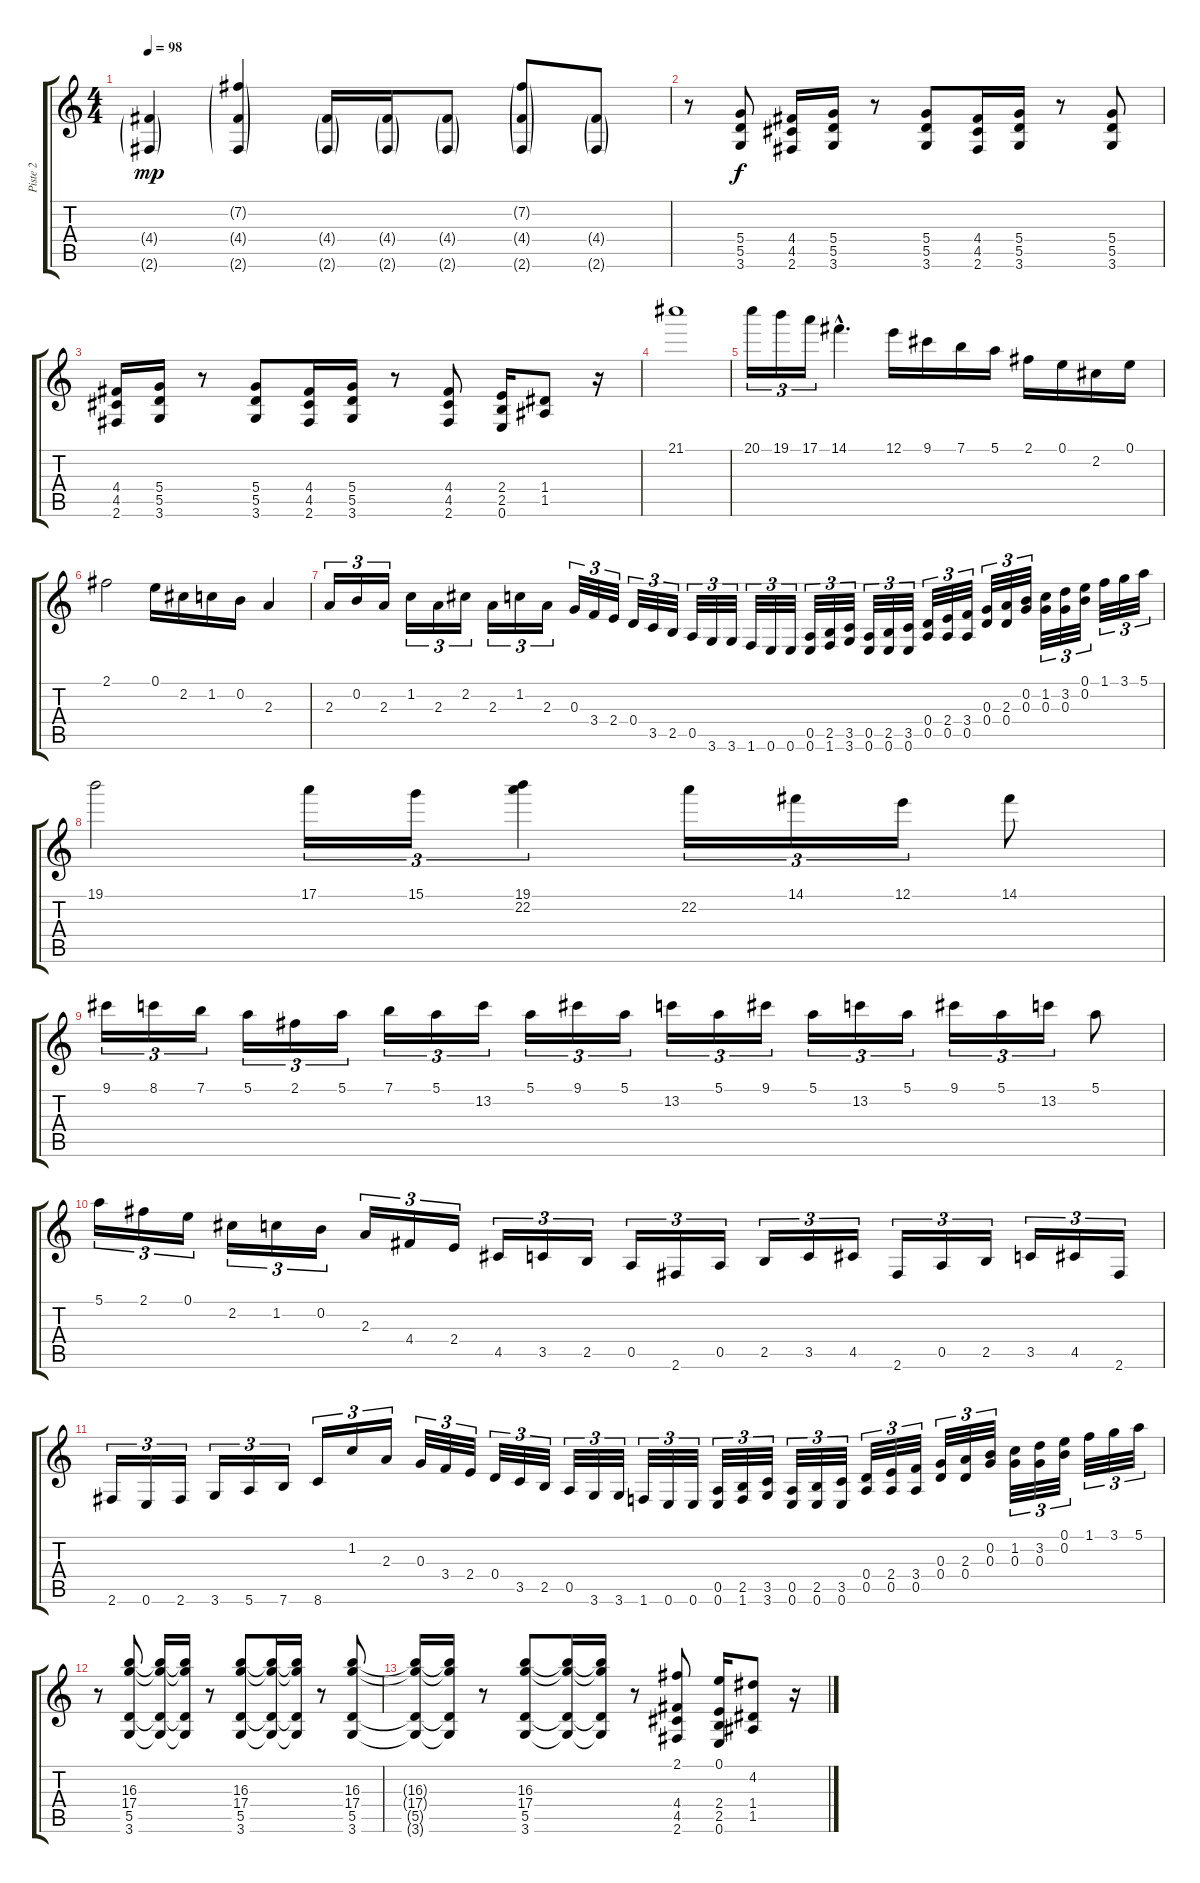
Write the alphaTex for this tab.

\track ("Piste 2" "Piste 2") {instrument rockorgan}
\staff {score tabs}
\tuning (E5 B4 G4 D4 A3 E3) {hide}
\ts (4 4)
\tempo 98
\clef g2
\ks c
(4.4{g} 2.6{g}).4{dy mp} (7.2{g} 4.4{g} 2.6{g}).4 (4.4{g} 2.6{g}).16 (4.4{g} 2.6{g}).16 (4.4{g} 2.6{g}).8 (7.2{g} 4.4{g} 2.6{g}).8 (4.4{g} 2.6{g}).8 |
r.8 (5.4 5.5 3.6).8{dy f} (4.4 4.5 2.6).16 (5.4 5.5 3.6).16 r.8 (5.4 5.5 3.6).8 (4.4 4.5 2.6).16 (5.4 5.5 3.6).16 r.8 (5.4 5.5 3.6).8 |
(4.4 4.5 2.6).16 (5.4 5.5 3.6).16 r.8 (5.4 5.5 3.6).8 (4.4 4.5 2.6).16 (5.4 5.5 3.6).16 r.8 (4.4 4.5 2.6).8 (2.4 2.5 0.6).16 (1.4 1.5).8 r.16 |
21.1.1 |
20.1.16{tu (3 2)} 19.1.16{tu (3 2)} 17.1.16{tu (3 2)} 14.1{hac}.4{d} 12.1.16 9.1.16 7.1.16 5.1.16 2.1.16 0.1.16 2.2.16 0.1.16 |
2.1.2 0.1.16 2.2.16 1.2.16 0.2.16 2.3.4 |
2.3.16{tu (3 2)} 0.2.16{tu (3 2)} 2.3.16{tu (3 2)} 1.2.16{tu (3 2)} 2.3.16{tu (3 2)} 2.2.16{tu (3 2)} 2.3.16{tu (3 2)} 1.2.16{tu (3 2)} 2.3.16{tu (3 2)} 0.3.32{tu (3 2)} 3.4.32{tu (3 2)} 2.4.32{tu (3 2)} 0.4.32{tu (3 2)} 3.5.32{tu (3 2)} 2.5.32{tu (3 2)} 0.5.32{tu (3 2)} 3.6.32{tu (3 2)} 3.6.32{tu (3 2)} 1.6.32{tu (3 2)} 0.6.32{tu (3 2)} 0.6.32{tu (3 2)} (0.5 0.6).32{tu (3 2)} (2.5 1.6).32{tu (3 2)} (3.5 3.6).32{tu (3 2)} (0.5 0.6).32{tu (3 2)} (2.5 0.6).32{tu (3 2)} (3.5 0.6).32{tu (3 2)} (0.4 0.5).32{tu (3 2)} (2.4 0.5).32{tu (3 2)} (3.4 0.5).32{tu (3 2)} (0.3 0.4).32{tu (3 2)} (2.3 0.4).32{tu (3 2)} (0.2 0.3).32{tu (3 2)} (1.2 0.3).32{tu (3 2)} (3.2 0.3).32{tu (3 2)} (0.1 0.2).32{tu (3 2)} 1.1.32{tu (3 2)} 3.1.32{tu (3 2)} 5.1.32{tu (3 2)} |
19.1.2 17.1.16{tu (3 2)} 15.1.16{tu (3 2)} (19.1 22.2).4{tu (3 2)} 22.2.16{tu (3 2)} 14.1.16{tu (3 2)} 12.1.16{tu (3 2)} 14.1.8 |
9.1.16{tu (3 2)} 8.1.16{tu (3 2)} 7.1.16{tu (3 2)} 5.1.16{tu (3 2)} 2.1.16{tu (3 2)} 5.1.16{tu (3 2)} 7.1.16{tu (3 2)} 5.1.16{tu (3 2)} 13.2.16{tu (3 2)} 5.1.16{tu (3 2)} 9.1.16{tu (3 2)} 5.1.16{tu (3 2)} 13.2.16{tu (3 2)} 5.1.16{tu (3 2)} 9.1.16{tu (3 2)} 5.1.16{tu (3 2)} 13.2.16{tu (3 2)} 5.1.16{tu (3 2)} 9.1.16{tu (3 2)} 5.1.16{tu (3 2)} 13.2.16{tu (3 2)} 5.1.8 |
5.1.16{tu (3 2)} 2.1.16{tu (3 2)} 0.1.16{tu (3 2)} 2.2.16{tu (3 2)} 1.2.16{tu (3 2)} 0.2.16{tu (3 2)} 2.3.16{tu (3 2)} 4.4.16{tu (3 2)} 2.4.16{tu (3 2)} 4.5.16{tu (3 2)} 3.5.16{tu (3 2)} 2.5.16{tu (3 2)} 0.5.16{tu (3 2)} 2.6.16{tu (3 2)} 0.5.16{tu (3 2)} 2.5.16{tu (3 2)} 3.5.16{tu (3 2)} 4.5.16{tu (3 2)} 2.6.16{tu (3 2)} 0.5.16{tu (3 2)} 2.5.16{tu (3 2)} 3.5.16{tu (3 2)} 4.5.16{tu (3 2)} 2.6.16{tu (3 2)} |
2.6.16{tu (3 2)} 0.6.16{tu (3 2)} 2.6.16{tu (3 2)} 3.6.16{tu (3 2)} 5.6.16{tu (3 2)} 7.6.16{tu (3 2)} 8.6.16{tu (3 2)} 1.2.16{tu (3 2)} 2.3.16{tu (3 2)} 0.3.32{tu (3 2)} 3.4.32{tu (3 2)} 2.4.32{tu (3 2)} 0.4.32{tu (3 2)} 3.5.32{tu (3 2)} 2.5.32{tu (3 2)} 0.5.32{tu (3 2)} 3.6.32{tu (3 2)} 3.6.32{tu (3 2)} 1.6.32{tu (3 2)} 0.6.32{tu (3 2)} 0.6.32{tu (3 2)} (0.5 0.6).32{tu (3 2)} (2.5 1.6).32{tu (3 2)} (3.5 3.6).32{tu (3 2)} (0.5 0.6).32{tu (3 2)} (2.5 0.6).32{tu (3 2)} (3.5 0.6).32{tu (3 2)} (0.4 0.5).32{tu (3 2)} (2.4 0.5).32{tu (3 2)} (3.4 0.5).32{tu (3 2)} (0.3 0.4).32{tu (3 2)} (2.3 0.4).32{tu (3 2)} (0.2 0.3).32{tu (3 2)} (1.2 0.3).32{tu (3 2)} (3.2 0.3).32{tu (3 2)} (0.1 0.2).32{tu (3 2)} 1.1.32{tu (3 2)} 3.1.32{tu (3 2)} 5.1.32{tu (3 2)} |
r.8 (16.3 17.4 5.5 3.6).8 (16.3{t} 17.4{t} 5.5{t} 3.6{t}).16 (16.3{t} 17.4{t} 5.5{t} 3.6{t}).16 r.8 (16.3 17.4 5.5 3.6).8 (16.3{t} 17.4{t} 5.5{t} 3.6{t}).16 (16.3{t} 17.4{t} 5.5{t} 3.6{t}).16 r.8 (16.3 17.4 5.5 3.6).8 |
(16.3{t} 17.4{t} 5.5{t} 3.6{t}).16 (16.3{t} 17.4{t} 5.5{t} 3.6{t}).16 r.8 (16.3 17.4 5.5 3.6).8 (16.3{t} 17.4{t} 5.5{t} 3.6{t}).16 (16.3{t} 17.4{t} 5.5{t} 3.6{t}).16 r.8 (2.1 4.4 4.5 2.6).8 (0.1 2.4 2.5 0.6).16 (4.2 1.4 1.5).8 r.16
